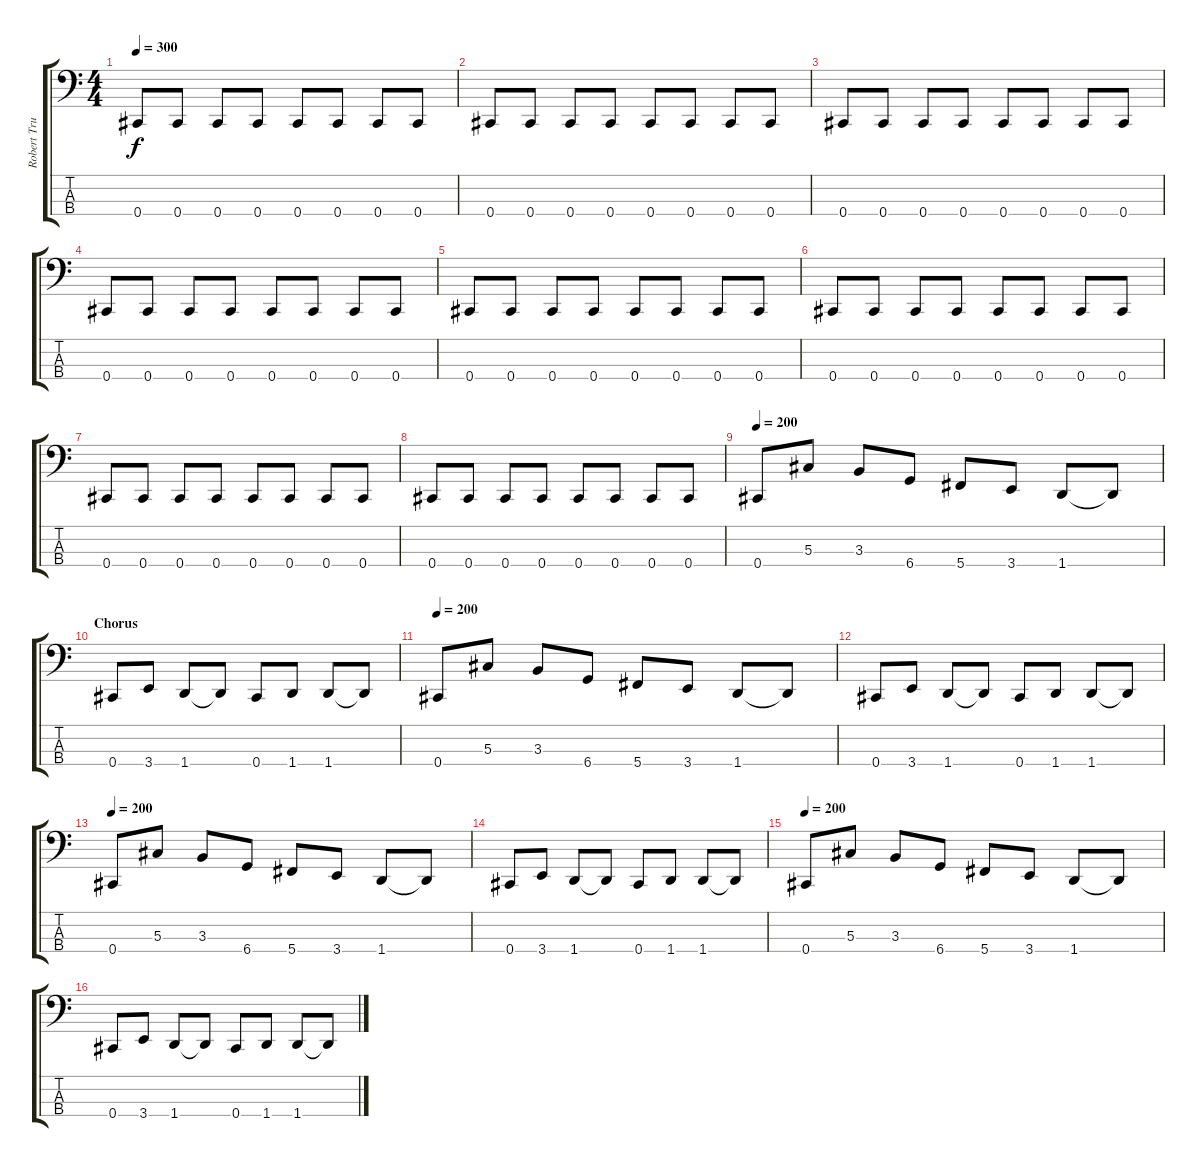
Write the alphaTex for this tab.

\track ("Robert Trujillo" "Robert Tru") {instrument electricbasspick}
\staff {score tabs}
\tuning (Gb2 Db2 Ab1 Db1) {hide}
\ts (4 4)
\tempo 300
\clef f4
\ks c
0.4.8{dy f} 0.4.8 0.4.8 0.4.8 0.4.8 0.4.8 0.4.8 0.4.8 |
0.4.8 0.4.8 0.4.8 0.4.8 0.4.8 0.4.8 0.4.8 0.4.8 |
0.4.8 0.4.8 0.4.8 0.4.8 0.4.8 0.4.8 0.4.8 0.4.8 |
0.4.8 0.4.8 0.4.8 0.4.8 0.4.8 0.4.8 0.4.8 0.4.8 |
0.4.8 0.4.8 0.4.8 0.4.8 0.4.8 0.4.8 0.4.8 0.4.8 |
0.4.8 0.4.8 0.4.8 0.4.8 0.4.8 0.4.8 0.4.8 0.4.8 |
0.4.8 0.4.8 0.4.8 0.4.8 0.4.8 0.4.8 0.4.8 0.4.8 |
0.4.8 0.4.8 0.4.8 0.4.8 0.4.8 0.4.8 0.4.8 0.4.8 |
\tempo 200
0.4.8 5.3.8 3.3.8 6.4.8 5.4.8 3.4.8 1.4.8 1.4{t}.8 |
\section ("" "Chorus")
0.4.8 3.4.8 1.4.8 1.4{t}.8 0.4.8 1.4.8 1.4.8 1.4{t}.8 |
\tempo 200
0.4.8 5.3.8 3.3.8 6.4.8 5.4.8 3.4.8 1.4.8 1.4{t}.8 |
0.4.8 3.4.8 1.4.8 1.4{t}.8 0.4.8 1.4.8 1.4.8 1.4{t}.8 |
\tempo 200
0.4.8 5.3.8 3.3.8 6.4.8 5.4.8 3.4.8 1.4.8 1.4{t}.8 |
0.4.8 3.4.8 1.4.8 1.4{t}.8 0.4.8 1.4.8 1.4.8 1.4{t}.8 |
\tempo 200
0.4.8 5.3.8 3.3.8 6.4.8 5.4.8 3.4.8 1.4.8 1.4{t}.8 |
0.4.8 3.4.8 1.4.8 1.4{t}.8 0.4.8 1.4.8 1.4.8 1.4{t}.8
